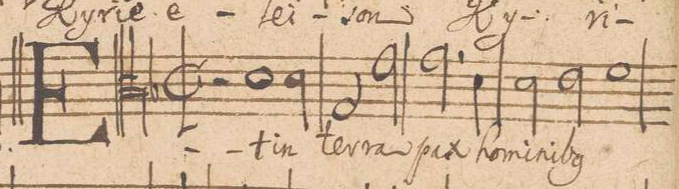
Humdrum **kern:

**kern	**text
*I"[Altus II]	*
*clefC3	*
*k[b-]	*
*M2/1	*
2r	.
1d\	Et
*2\right	*
2d\	in
=2-	=2-
2G/	ter-
2g\	-ra
2.g\	pax
4d\	ho-
=3-	=3-
2d\	-mi-
2e\	-ni-
1f\	-b(us)
=4-	=4-
*-	*-
